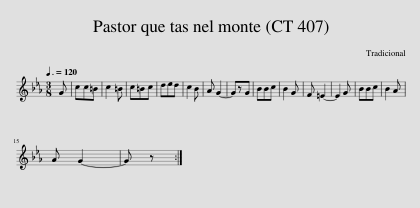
X:1
L:1/8
Q:3/8=120
M:3/8
I:linebreak $
K:Cmin
V:1 treble
V:1
 G | cc=B | c2 =B | c=Bc | ded | %5
 c2 B | A G2- | GzG | BBc | B2 G | %10
 F =E2- | E2 G | BBc | B2 A |$ A G2- | %15
 G z :| %16
